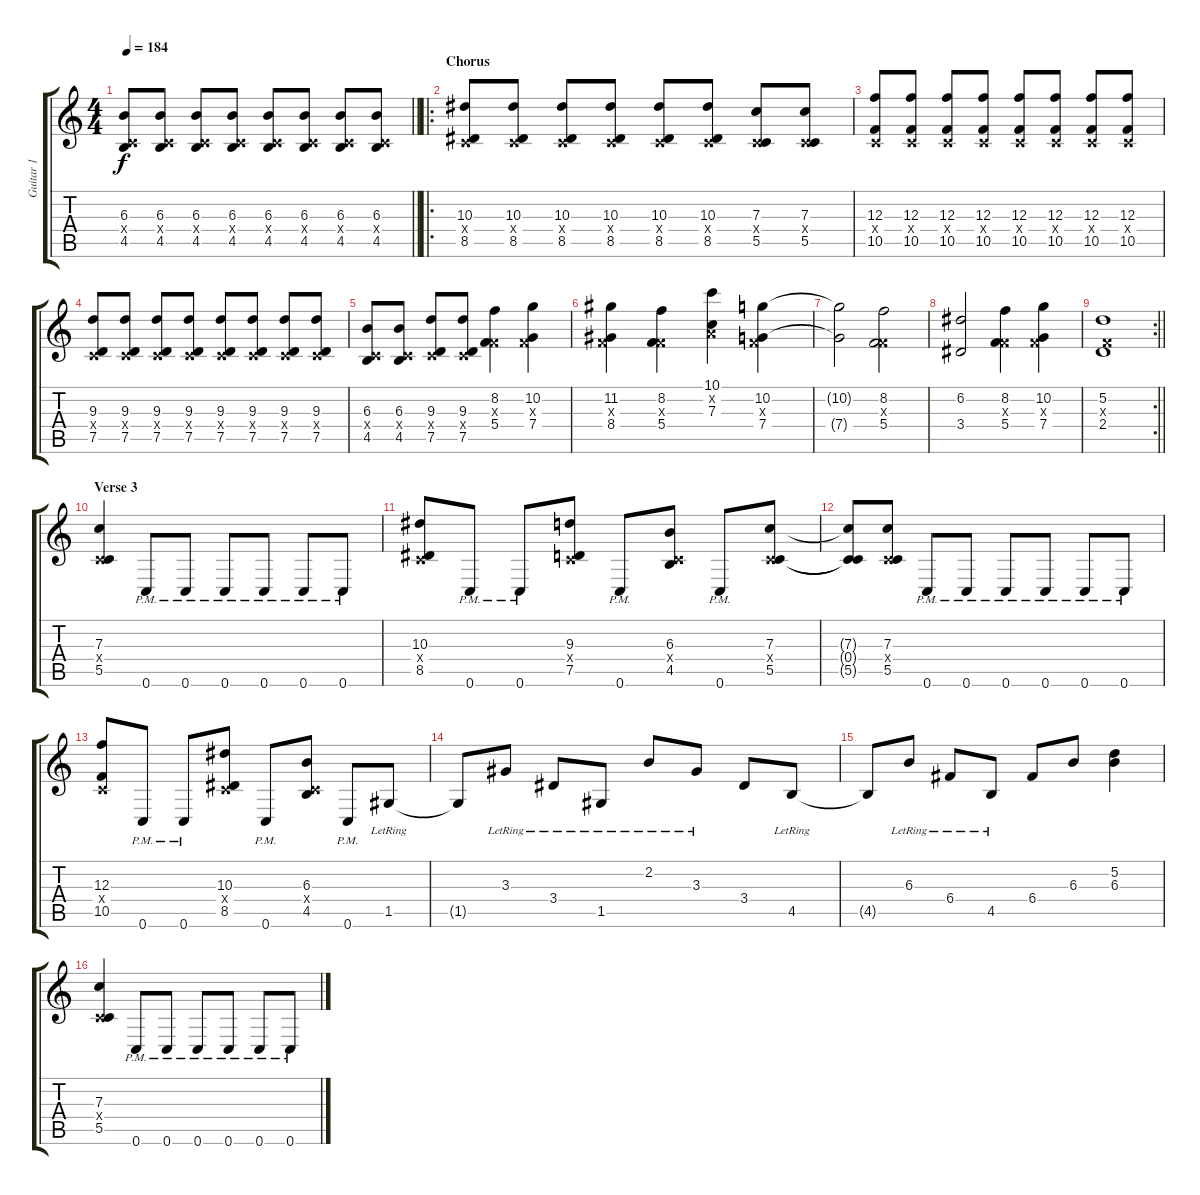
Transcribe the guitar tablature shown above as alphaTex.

\track ("Guitar 1" "Guitar 1") {instrument distortionguitar}
\staff {score tabs}
\tuning (D4 A3 F3 C3 G2 C2) {hide}
\ts (4 4)
\tempo 184
\clef g2
\barLineRight lightlight
\ks c
(6.3 0.4{x} 4.5).8{dy f} (6.3 0.4{x} 4.5).8 (6.3 0.4{x} 4.5).8 (6.3 0.4{x} 4.5).8 (6.3 0.4{x} 4.5).8 (6.3 0.4{x} 4.5).8 (6.3 0.4{x} 4.5).8 (6.3 0.4{x} 4.5).8 |
\ro
\section ("" "Chorus")
(10.3 0.4{x} 8.5).8 (10.3 0.4{x} 8.5).8 (10.3 0.4{x} 8.5).8 (10.3 0.4{x} 8.5).8 (10.3 0.4{x} 8.5).8 (10.3 0.4{x} 8.5).8 (7.3 0.4{x} 5.5).8 (7.3 0.4{x} 5.5).8 |
(12.3 0.4{x} 10.5).8 (12.3 0.4{x} 10.5).8 (12.3 0.4{x} 10.5).8 (12.3 0.4{x} 10.5).8 (12.3 0.4{x} 10.5).8 (12.3 0.4{x} 10.5).8 (12.3 0.4{x} 10.5).8 (12.3 0.4{x} 10.5).8 |
(9.3 0.4{x} 7.5).8 (9.3 0.4{x} 7.5).8 (9.3 0.4{x} 7.5).8 (9.3 0.4{x} 7.5).8 (9.3 0.4{x} 7.5).8 (9.3 0.4{x} 7.5).8 (9.3 0.4{x} 7.5).8 (9.3 0.4{x} 7.5).8 |
(6.3 0.4{x} 4.5).8 (6.3 0.4{x} 4.5).8 (9.3 0.4{x} 7.5).8 (9.3 0.4{x} 7.5).8 (8.2 0.3{x} 5.4).4 (10.2 0.3{x} 7.4).4 |
(11.2 0.3{x} 8.4).4 (8.2 0.3{x} 5.4).4 (10.1 0.2{x} 7.3).4 (10.2 0.3{x} 7.4).4 |
(10.2{t} 7.4{t}).2 (8.2 0.3{x} 5.4).2 |
(6.2 3.4).2 (8.2 0.3{x} 5.4).4 (10.2 0.3{x} 7.4).4 |
\rc 2
\barLineRight lightlight
(5.2 0.3{x} 2.4).1 |
\section ("" "Verse 3")
(7.3 0.4{x} 5.5).4 0.6{pm}.8 0.6{pm}.8 0.6{pm}.8 0.6{pm}.8 0.6{pm}.8 0.6{pm}.8 |
(10.3 0.4{x} 8.5).8 0.6{pm}.8 0.6{pm}.8 (9.3 0.4{x} 7.5).8 0.6{pm}.8 (6.3 0.4{x} 4.5).8 0.6{pm}.8 (7.3 0.4{x} 5.5).8 |
(7.3{t} 0.4{t} 5.5{t}).8 (7.3 0.4{x} 5.5).8 0.6{pm}.8 0.6{pm}.8 0.6{pm}.8 0.6{pm}.8 0.6{pm}.8 0.6{pm}.8 |
(12.3 0.4{x} 10.5).8 0.6{pm}.8 0.6{pm}.8 (10.3 0.4{x} 8.5).8 0.6{pm}.8 (6.3 0.4{x} 4.5).8 0.6{pm}.8 1.5{lr}.8 |
1.5{t}.8 3.3{lr}.8 3.4{lr}.8 1.5{lr}.8 2.2{lr}.8 3.3{lr}.8 3.4.8 4.5{lr}.8 |
4.5{t}.8 6.3{lr}.8 6.4{lr}.8 4.5{lr}.8 6.4.8 6.3.8 (5.2 6.3).4 |
(7.3 0.4{x} 5.5).4 0.6{pm}.8 0.6{pm}.8 0.6{pm}.8 0.6{pm}.8 0.6{pm}.8 0.6{pm}.8
